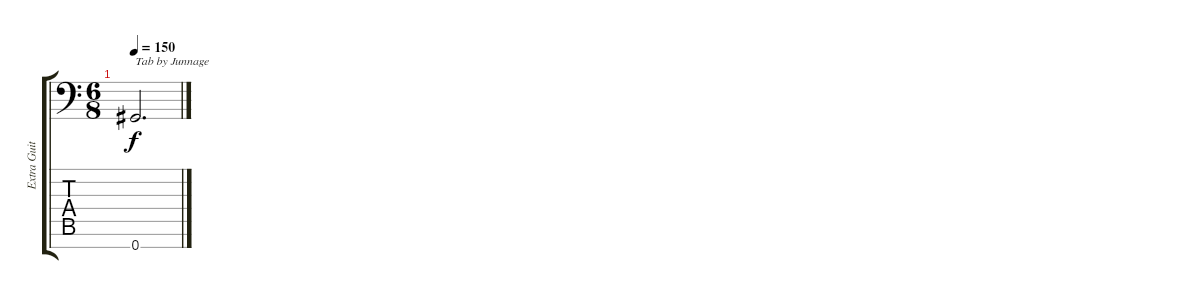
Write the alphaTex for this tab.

\track ("Extra Guitar (Leading into The Walk)" "Extra Guit") {instrument distortionguitar}
\staff {score tabs}
\tuning (Eb4 Bb3 Gb3 Db3 Ab2 Eb2 Ab1) {hide}
\ts (6 8)
\tempo 150
\clef f4
\ks c
0.7{t}.2{d txt "Tab by Junnage" dy f}
